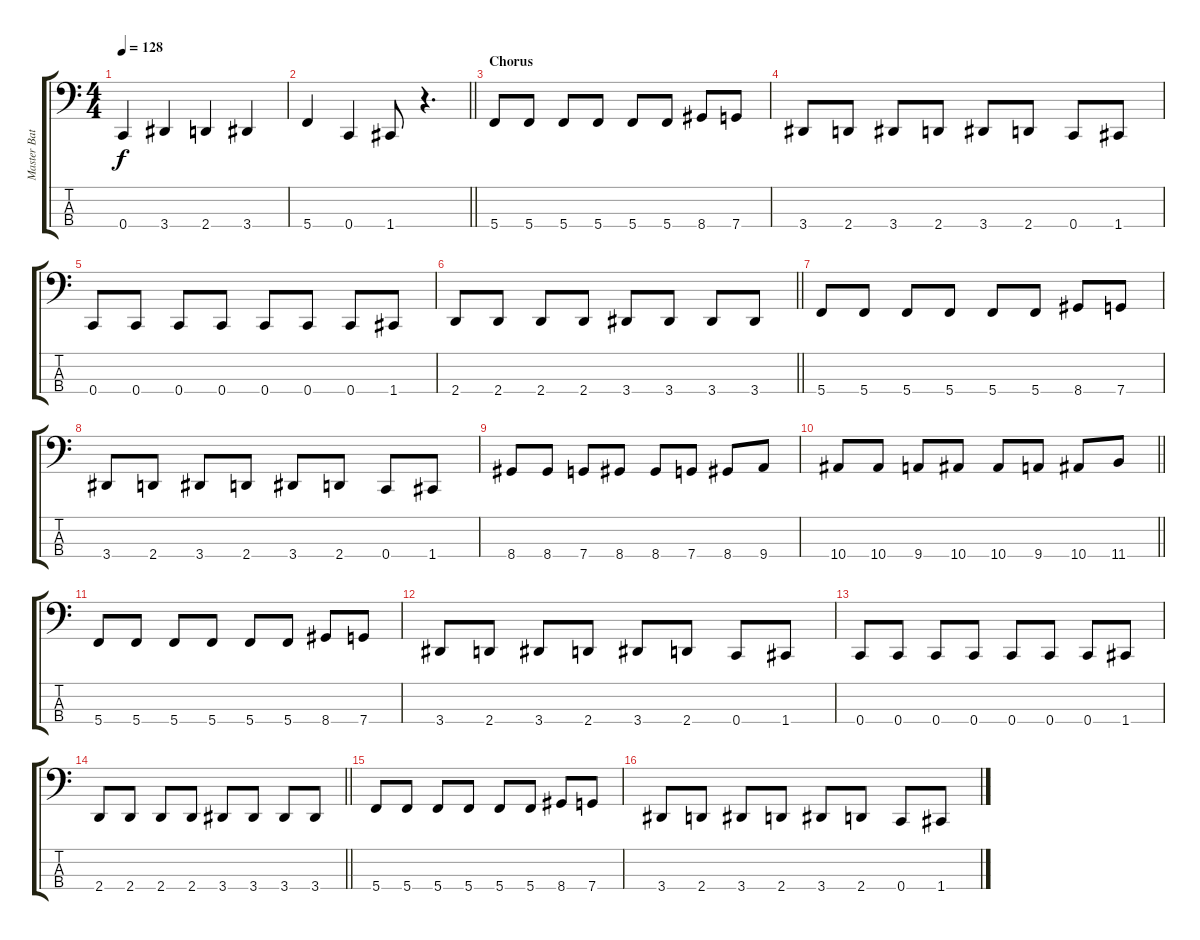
\track ("Master Bates" "Master Bat") {instrument electricbassfinger}
\staff {score tabs}
\tuning (F2 C2 G1 C1) {hide}
\ts (4 4)
\tempo 128
\clef f4
\ks c
0.4.4{dy f} 3.4.4 2.4.4 3.4.4 |
\barLineRight lightlight
5.4.4 0.4.4 1.4.8 r.4{d} |
\section ("" "Chorus")
5.4.8 5.4.8 5.4.8 5.4.8 5.4.8 5.4.8 8.4.8 7.4.8 |
3.4.8 2.4.8 3.4.8 2.4.8 3.4.8 2.4.8 0.4.8 1.4.8 |
0.4.8 0.4.8 0.4.8 0.4.8 0.4.8 0.4.8 0.4.8 1.4.8 |
\barLineRight lightlight
2.4.8 2.4.8 2.4.8 2.4.8 3.4.8 3.4.8 3.4.8 3.4.8 |
\section ("" "")
5.4.8 5.4.8 5.4.8 5.4.8 5.4.8 5.4.8 8.4.8 7.4.8 |
3.4.8 2.4.8 3.4.8 2.4.8 3.4.8 2.4.8 0.4.8 1.4.8 |
8.4.8 8.4.8 7.4.8 8.4.8 8.4.8 7.4.8 8.4.8 9.4.8 |
\barLineRight lightlight
10.4.8 10.4.8 9.4.8 10.4.8 10.4.8 9.4.8 10.4.8 11.4.8 |
\section ("" "")
5.4.8 5.4.8 5.4.8 5.4.8 5.4.8 5.4.8 8.4.8 7.4.8 |
3.4.8 2.4.8 3.4.8 2.4.8 3.4.8 2.4.8 0.4.8 1.4.8 |
0.4.8 0.4.8 0.4.8 0.4.8 0.4.8 0.4.8 0.4.8 1.4.8 |
\barLineRight lightlight
2.4.8 2.4.8 2.4.8 2.4.8 3.4.8 3.4.8 3.4.8 3.4.8 |
\section ("" "")
5.4.8 5.4.8 5.4.8 5.4.8 5.4.8 5.4.8 8.4.8 7.4.8 |
3.4.8 2.4.8 3.4.8 2.4.8 3.4.8 2.4.8 0.4.8 1.4.8
